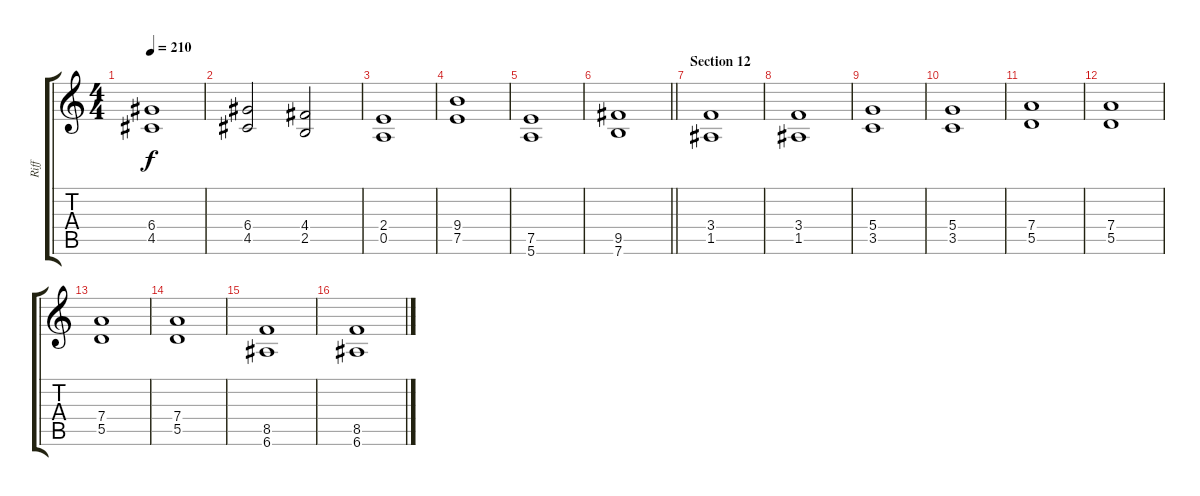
\track ("Riff" "Riff") {instrument overdrivenguitar}
\staff {score tabs}
\tuning (E4 B3 G3 D3 A2 E2) {hide}
\ts (4 4)
\tempo 210
\clef g2
\ks c
(6.4 4.5).1{dy f} |
(6.4 4.5).2 (4.4 2.5).2 |
(2.4 0.5).1 |
(9.4 7.5).1 |
(7.5 5.6).1 |
\barLineRight lightlight
(9.5 7.6).1 |
\section ("" "Section 12")
(3.4 1.5).1 |
(3.4 1.5).1 |
(5.4 3.5).1 |
(5.4 3.5).1 |
(7.4 5.5).1 |
(7.4 5.5).1 |
(7.4 5.5).1 |
(7.4 5.5).1 |
(8.5 6.6).1 |
(8.5 6.6).1
